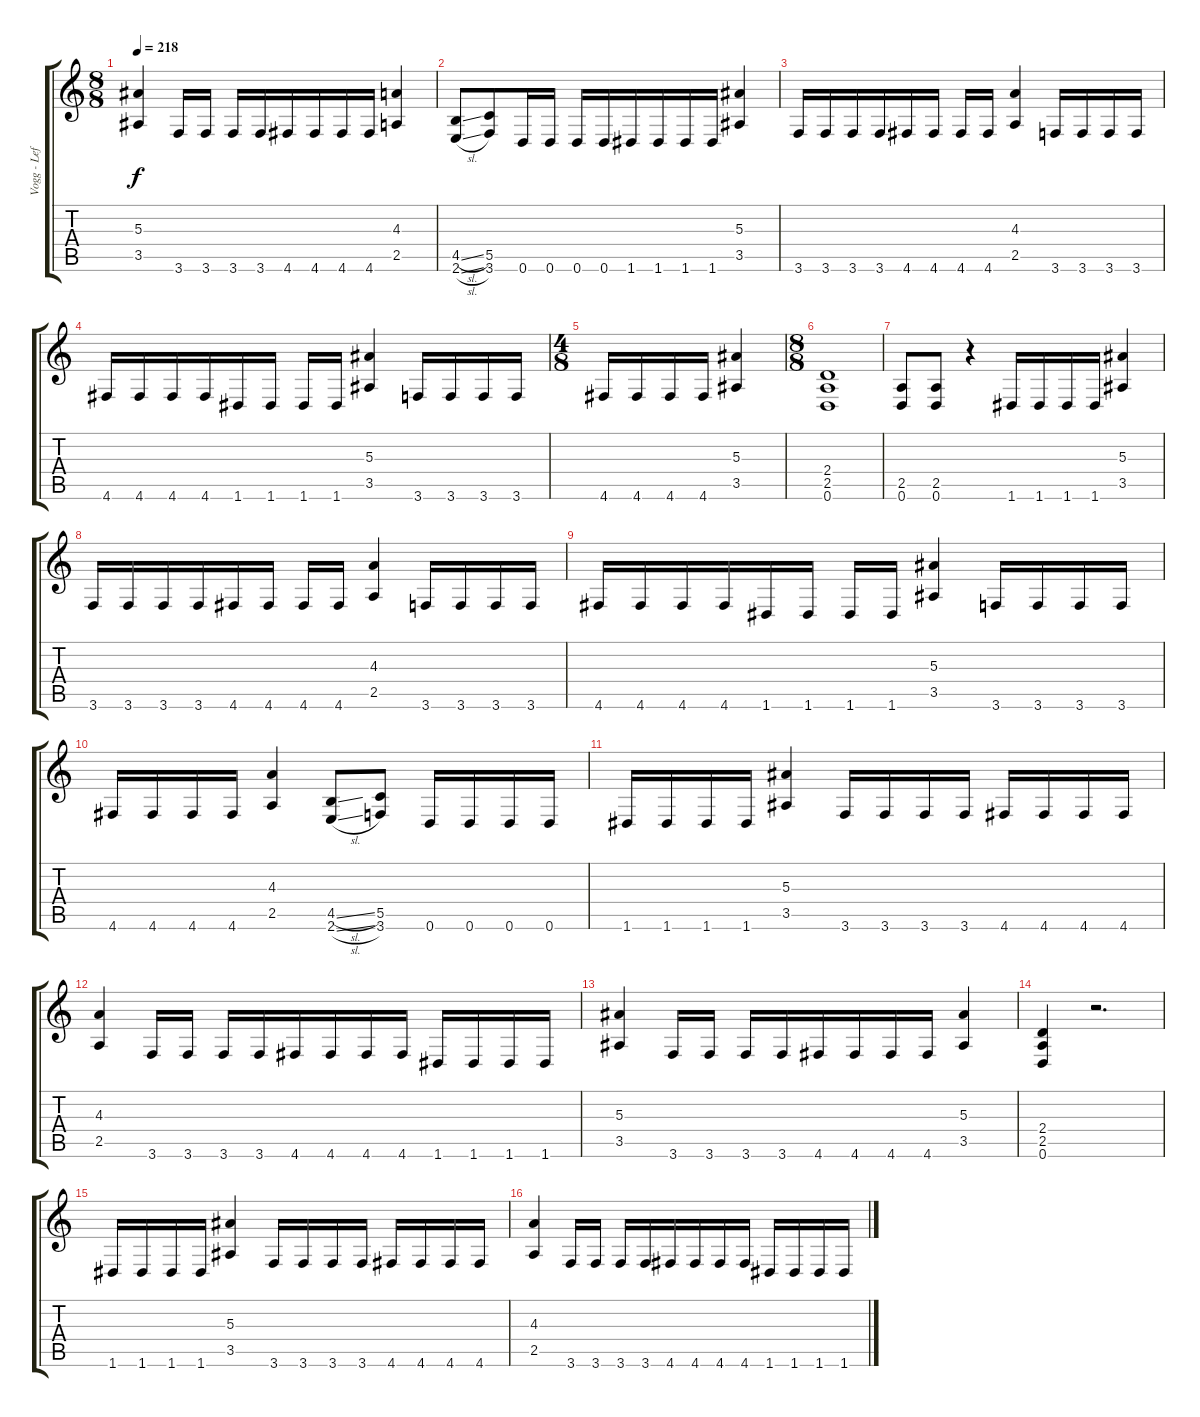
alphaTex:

\track ("Vogg - Left" "Vogg - Lef") {instrument distortionguitar}
\staff {score tabs}
\tuning (D4 A3 F3 C3 G2 D2) {hide}
\ts (8 8)
\tempo 218
\clef g2
\ks c
(5.3 3.5).4{dy f} 3.6.16 3.6.16 3.6.16 3.6.16 4.6.16 4.6.16 4.6.16 4.6.16 (4.3 2.5).4 |
(4.5{sl} 2.6{sl}).8 (5.5 3.6).8 0.6.16 0.6.16 0.6.16 0.6.16 1.6.16 1.6.16 1.6.16 1.6.16 (5.3 3.5).4 |
3.6.16 3.6.16 3.6.16 3.6.16 4.6.16 4.6.16 4.6.16 4.6.16 (4.3 2.5).4 3.6.16 3.6.16 3.6.16 3.6.16 |
4.6.16 4.6.16 4.6.16 4.6.16 1.6.16 1.6.16 1.6.16 1.6.16 (5.3 3.5).4 3.6.16 3.6.16 3.6.16 3.6.16 |
\ts (4 8)
4.6.16 4.6.16 4.6.16 4.6.16 (5.3 3.5).4 |
\ts (8 8)
(2.4 2.5 0.6).1 |
(2.5 0.6).8 (2.5 0.6).8 r.4 1.6.16 1.6.16 1.6.16 1.6.16 (5.3 3.5).4 |
3.6.16 3.6.16 3.6.16 3.6.16 4.6.16 4.6.16 4.6.16 4.6.16 (4.3 2.5).4 3.6.16 3.6.16 3.6.16 3.6.16 |
4.6.16 4.6.16 4.6.16 4.6.16 1.6.16 1.6.16 1.6.16 1.6.16 (5.3 3.5).4 3.6.16 3.6.16 3.6.16 3.6.16 |
4.6.16 4.6.16 4.6.16 4.6.16 (4.3 2.5).4 (4.5{sl} 2.6{sl}).8 (5.5 3.6).8 0.6.16 0.6.16 0.6.16 0.6.16 |
1.6.16 1.6.16 1.6.16 1.6.16 (5.3 3.5).4 3.6.16 3.6.16 3.6.16 3.6.16 4.6.16 4.6.16 4.6.16 4.6.16 |
(4.3 2.5).4 3.6.16 3.6.16 3.6.16 3.6.16 4.6.16 4.6.16 4.6.16 4.6.16 1.6.16 1.6.16 1.6.16 1.6.16 |
(5.3 3.5).4 3.6.16 3.6.16 3.6.16 3.6.16 4.6.16 4.6.16 4.6.16 4.6.16 (5.3 3.5).4 |
(2.4 2.5 0.6).4 r.2{d} |
1.6.16 1.6.16 1.6.16 1.6.16 (5.3 3.5).4 3.6.16 3.6.16 3.6.16 3.6.16 4.6.16 4.6.16 4.6.16 4.6.16 |
(4.3 2.5).4 3.6.16 3.6.16 3.6.16 3.6.16 4.6.16 4.6.16 4.6.16 4.6.16 1.6.16 1.6.16 1.6.16 1.6.16
